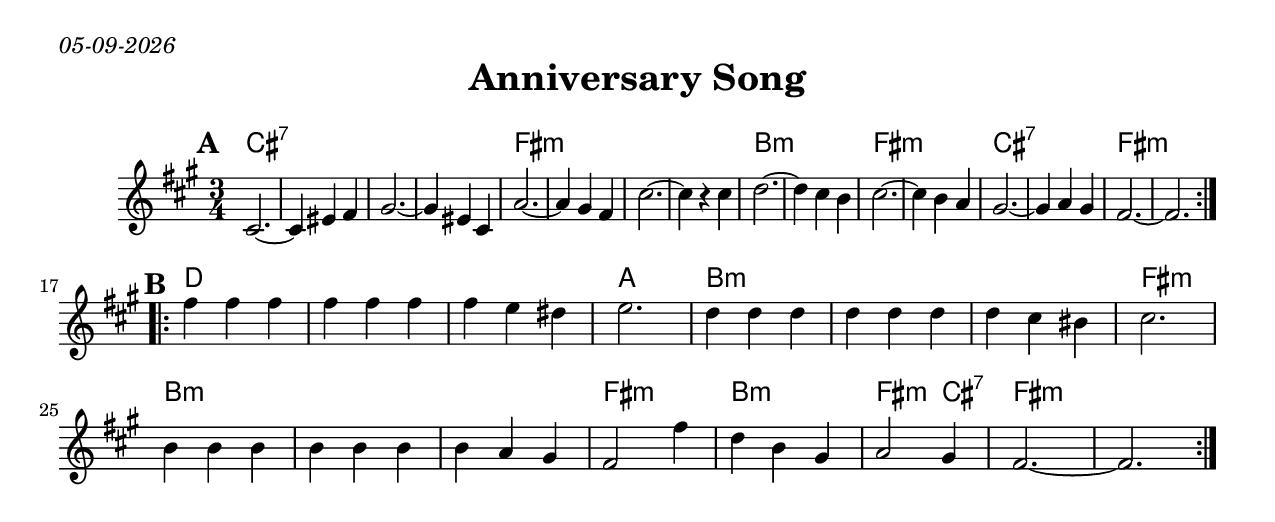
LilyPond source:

\version "2.18.0"
\include "english.ly"
\paper{
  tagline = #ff
  print-all-headers = ##t
  #(set-paper-size "letter")
}
date = #(strftime "%d-%m-%Y" (localtime (current-time)))

\markup{ \italic{ \date }  }

%\markup{ Got something to say? }

global = {
  \clef treble
  \key b \minor
  \time 3/4
  \set Score.markFormatter = #format-mark-box-alphabet
}

%#################################### Melody ########################
%melody =  \transpose c d \relative c' {  %transpose for clarinet
melody =  \relative c {
  \global
  %\partial 16*3 a16 d f   %lead in notes

  \repeat volta 2{
   \mark \default
   fs2.~
   fs4 as b
   cs2.~
   cs4 as fs
   d'2.~
   d4  cs b   % we were
   fs'2.~     % wed

   fs4 r fs
   g2.~
   g4 fs4 e
   fs2.~
   fs4 e d
   cs2.~
   cs4 d cs
   b2.~
   b2.
  }
  \break


  \repeat volta 2{
   \mark \default
   b'4 b b
   b4 b b
   b4 a gs
   a2.
   g4 g g
   g g g
   g fs es%?
   fs2.
   %% missign a phrase
   e4 e e
   e e e
   e d cs
   b2 b'4 %???????????
   g4 e cs
   d2 cs4
   b2.~
   b2.
  }


}
%################################# Lyrics #####################
%\addlyrics{ \set stanza = #"1. " }
%################################# Chords #######################
harmonies = \chordmode {
  cs2.*4:7
  fs2.*4:m
  b2.*2:m
  fs2.*2:m
  cs2.*2:7
  fs2.*2:m
  %B
  d2.*3
  a2.
  b2.*3:m
  fs2.:m
  b2.*3:m
  fs2.:m
  b2.:m
  fs2:m cs4:7
  fs2.*2:m


}

\score {
  <<
    \new ChordNames {
      \set chordChanges = ##f
      \harmonies
    }
    \new Staff  \transpose b fs' \melody
  >>
  \header{
    title= "Anniversary Song"
    subtitle=""
    composer= ""
    instrument =""
    arranger= ""
  }
  \layout{indent = 1.0\cm}
  \midi {
    \tempo 4 = 180

    % \midi { }
  }
}
%{
% more verses:
\markup{}
\markup {
  \fill-line {
    \hspace #0.1 % distance from left margin
    \column {
      \line { "1."
	\column {
	  ""
	}
      }
      \hspace #0.2 % vertical distance between verses
      \line { "2."
	\column {
	 ""
	}
      }
    }
    \hspace #0.1  % horiz. distance between columns
    \column {
      \line { "3."
	\column {
	  ""
	}
      }
      \hspace #0.2 % distance between verses
      \line { "4."
	\column {
	 ""
	}
      }
    }
    \hspace #0.1 % distance to right margin
  }
}

%}

%{
Oh, how we danced on the night we were wed
We vowed our true love though a word wasn't said
The world was in bloom, there were stars in the skies
Except for the few that were there in your eyes

Dear, as I held you close in my arms
Angels were singing a hymn to your charms
Two hearts gently beating, murmuring low
"Darling, I love you so"

The night seemed to fade into blossoming dawn
The sun shone anew but the dance lingered on
Could we but recall that sweet moment sublime
We'd find that our love is unaltered by time

Dear, as I held you close in my arms
Angels were singing a hymn to your charms
Two hearts gently beating, murmuring low
"Darling, I love you so"
%}